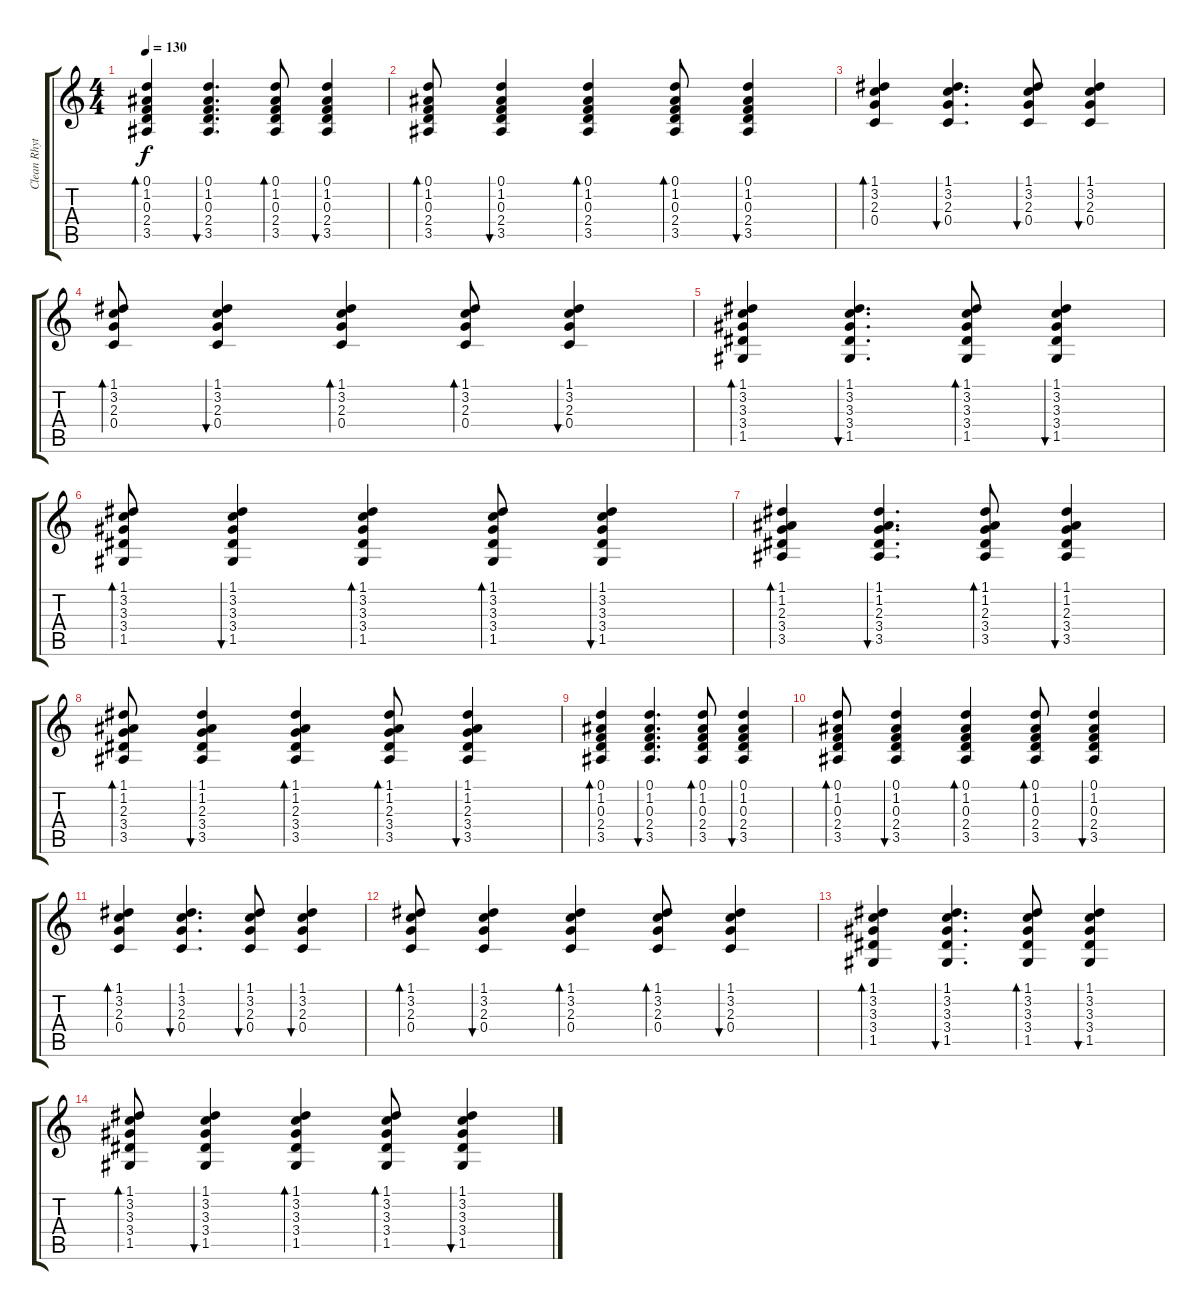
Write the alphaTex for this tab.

\track ("Clean Rhythm" "Clean Rhyt") {instrument electricguitarjazz}
\staff {score tabs}
\tuning (D4 A3 F3 C3 G2 C2) {hide}
\ts (4 4)
\tempo 130
\clef g2
\ks c
(0.1 1.2 0.3 2.4 3.5).4{bd 60 dy f} (0.1 1.2 0.3 2.4 3.5).4{d bu 60} (0.1 1.2 0.3 2.4 3.5).8{bd 60} (0.1 1.2 0.3 2.4 3.5).4{bu 60} |
(0.1 1.2 0.3 2.4 3.5).8{bd 60} (0.1 1.2 0.3 2.4 3.5).4{bu 60} (0.1 1.2 0.3 2.4 3.5).4{bd 60} (0.1 1.2 0.3 2.4 3.5).8{bd 60} (0.1 1.2 0.3 2.4 3.5).4{bu 60} |
(1.1 3.2 2.3 0.4).4{bd 60} (1.1 3.2 2.3 0.4).4{d bu 60} (1.1 3.2 2.3 0.4).8{bu 60} (1.1 3.2 2.3 0.4).4{bu 60} |
(1.1 3.2 2.3 0.4).8{bd 60} (1.1 3.2 2.3 0.4).4{bu 60} (1.1 3.2 2.3 0.4).4{bd 60} (1.1 3.2 2.3 0.4).8{bd 60} (1.1 3.2 2.3 0.4).4{bu 60} |
(1.1 3.2 3.3 3.4 1.5).4{bd 60} (1.1 3.2 3.3 3.4 1.5).4{d bu 60} (1.1 3.2 3.3 3.4 1.5).8{bd 60} (1.1 3.2 3.3 3.4 1.5).4{bu 60} |
(1.1 3.2 3.3 3.4 1.5).8{bd 60} (1.1 3.2 3.3 3.4 1.5).4{bu 60} (1.1 3.2 3.3 3.4 1.5).4{bd 60} (1.1 3.2 3.3 3.4 1.5).8{bd 60} (1.1 3.2 3.3 3.4 1.5).4{bu 60} |
(1.1 1.2 2.3 3.4 3.5).4{bd 60} (1.1 1.2 2.3 3.4 3.5).4{d bu 60} (1.1 1.2 2.3 3.4 3.5).8{bd 60} (1.1 1.2 2.3 3.4 3.5).4{bu 60} |
(1.1 1.2 2.3 3.4 3.5).8{bd 60} (1.1 1.2 2.3 3.4 3.5).4{bu 60} (1.1 1.2 2.3 3.4 3.5).4{bd 60} (1.1 1.2 2.3 3.4 3.5).8{bd 60} (1.1 1.2 2.3 3.4 3.5).4{bu 60} |
(0.1 1.2 0.3 2.4 3.5).4{bd 60} (0.1 1.2 0.3 2.4 3.5).4{d bu 60} (0.1 1.2 0.3 2.4 3.5).8{bd 60} (0.1 1.2 0.3 2.4 3.5).4{bu 60} |
(0.1 1.2 0.3 2.4 3.5).8{bd 60} (0.1 1.2 0.3 2.4 3.5).4{bu 60} (0.1 1.2 0.3 2.4 3.5).4{bd 60} (0.1 1.2 0.3 2.4 3.5).8{bd 60} (0.1 1.2 0.3 2.4 3.5).4{bu 60} |
(1.1 3.2 2.3 0.4).4{bd 60} (1.1 3.2 2.3 0.4).4{d bu 60} (1.1 3.2 2.3 0.4).8{bu 60} (1.1 3.2 2.3 0.4).4{bu 60} |
(1.1 3.2 2.3 0.4).8{bd 60} (1.1 3.2 2.3 0.4).4{bu 60} (1.1 3.2 2.3 0.4).4{bd 60} (1.1 3.2 2.3 0.4).8{bd 60} (1.1 3.2 2.3 0.4).4{bu 60} |
(1.1 3.2 3.3 3.4 1.5).4{bd 60} (1.1 3.2 3.3 3.4 1.5).4{d bu 60} (1.1 3.2 3.3 3.4 1.5).8{bd 60} (1.1 3.2 3.3 3.4 1.5).4{bu 60} |
(1.1 3.2 3.3 3.4 1.5).8{bd 60} (1.1 3.2 3.3 3.4 1.5).4{bu 60} (1.1 3.2 3.3 3.4 1.5).4{bd 60} (1.1 3.2 3.3 3.4 1.5).8{bd 60} (1.1 3.2 3.3 3.4 1.5).4{bu 60}
